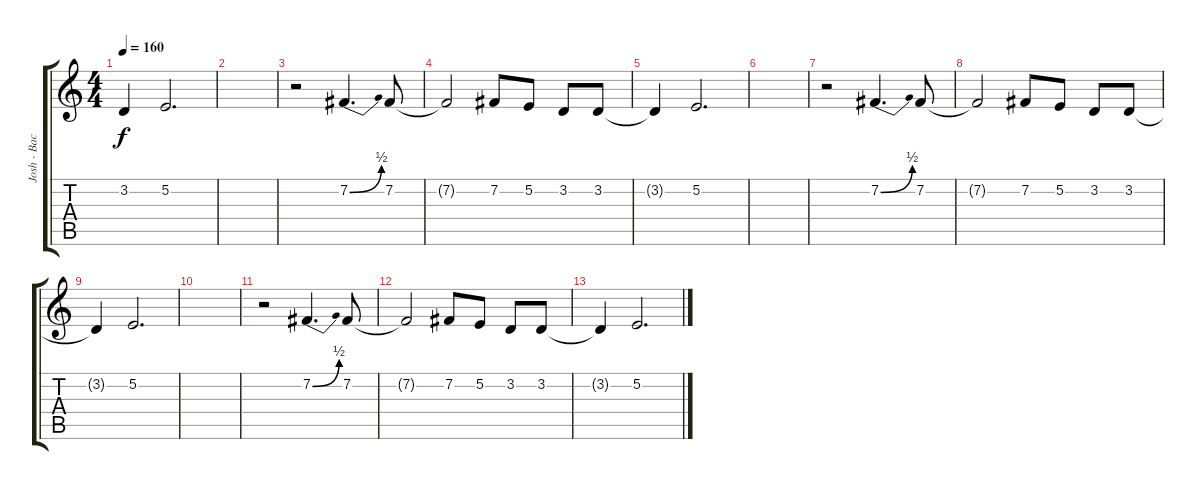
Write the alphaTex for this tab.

\track ("Josh - Background Voice" "Josh - Bac") {instrument lead6voice}
\staff {score tabs}
\tuning (E4 B3 G3 D3 A2 E2) {hide}
\ts (4 4)
\tempo 160
\clef g2
\ks c
3.2{t}.4{dy f} 5.2.2{d} |
|
r.2 7.2{be (bend 0 0 60 2)}.4{d} 7.2.8 |
7.2{t}.2 7.2.8 5.2.8 3.2.8 3.2.8 |
3.2{t}.4 5.2.2{d} |
|
r.2 7.2{be (bend 0 0 60 2)}.4{d} 7.2.8 |
7.2{t}.2 7.2.8 5.2.8 3.2.8 3.2.8 |
3.2{t}.4 5.2.2{d} |
|
r.2 7.2{be (bend 0 0 60 2)}.4{d} 7.2.8 |
7.2{t}.2 7.2.8 5.2.8 3.2.8 3.2.8 |
3.2{t}.4 5.2.2{d}
